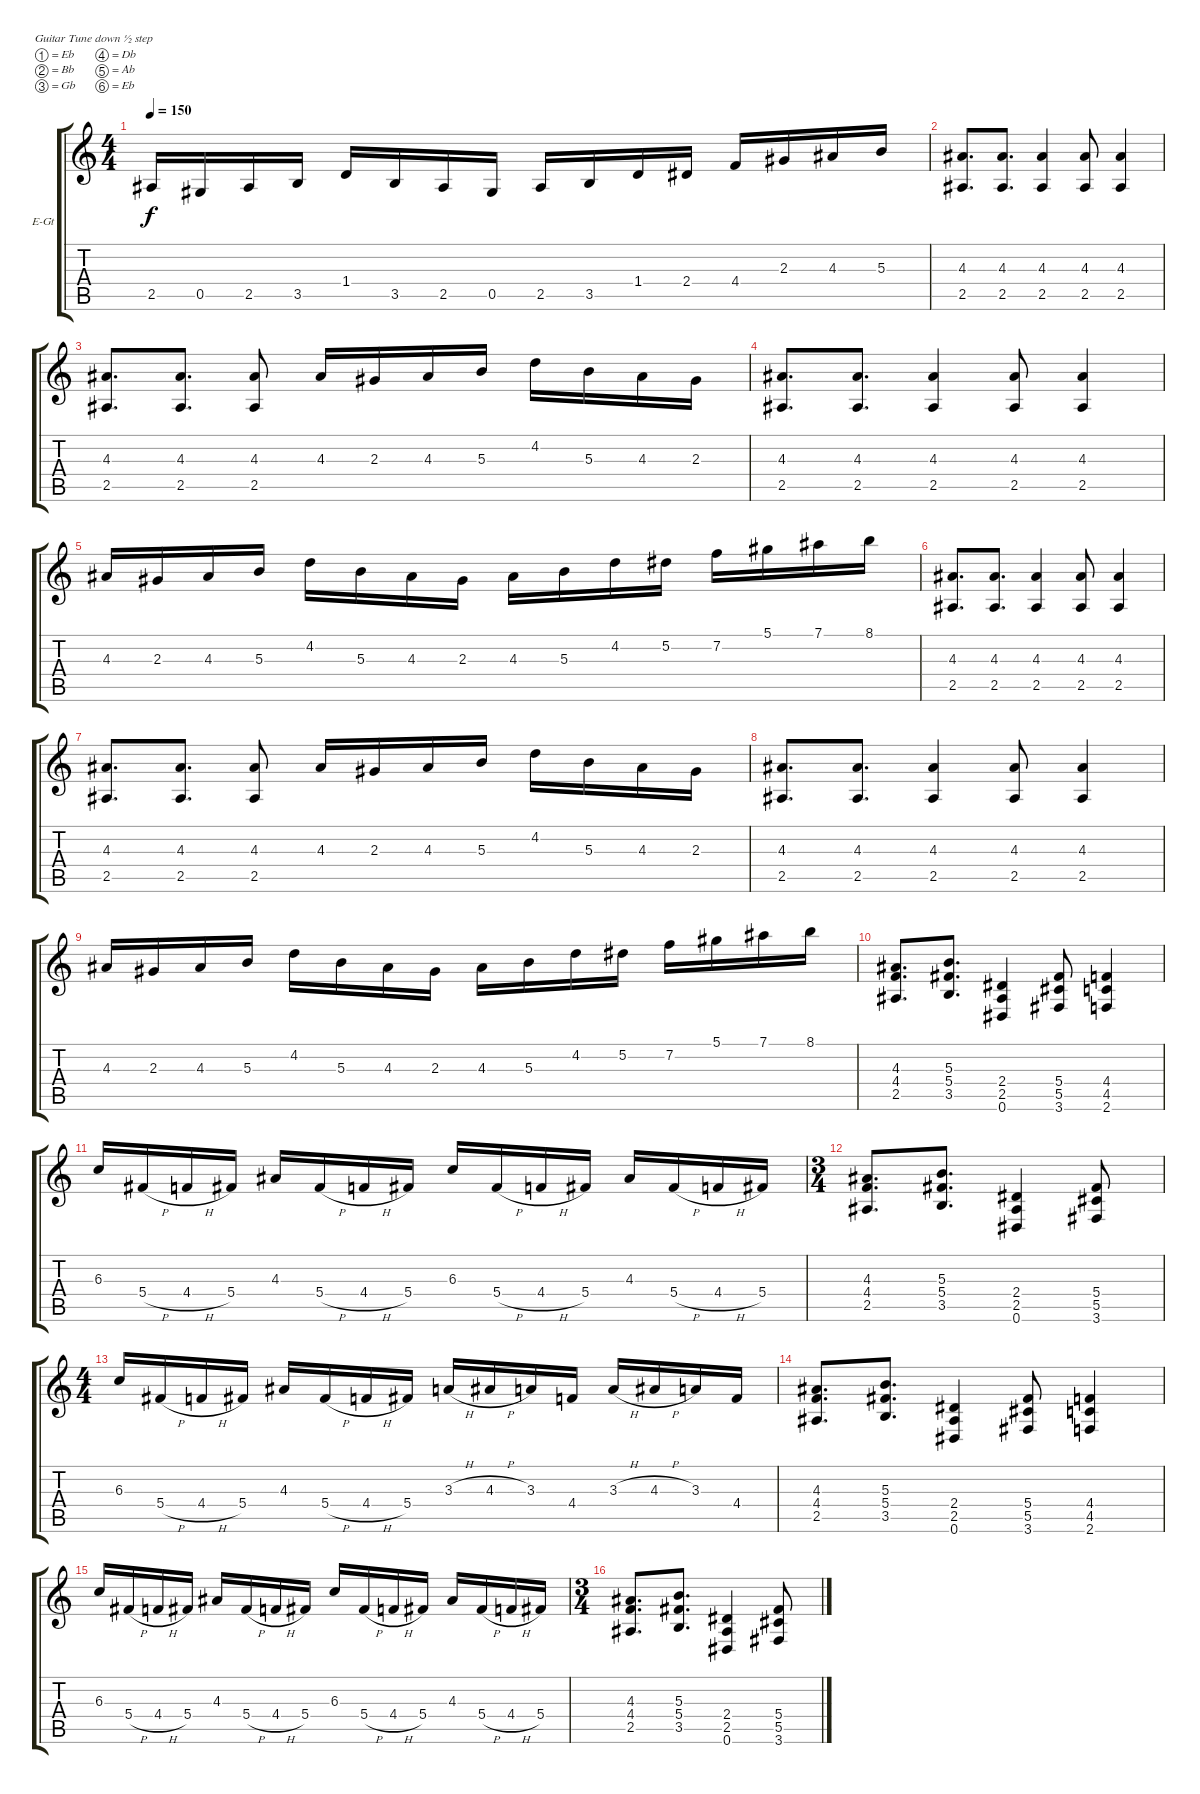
\defaultSystemsLayout 4
\bracketExtendMode groupsimilarinstruments
\firstSystemTrackNameOrientation horizontal
\otherSystemsTrackNameOrientation horizontal
\track ("Luke Hoskin" "E-Gt") {instrument distortionguitar}
\staff {score tabs}
\tuning (Eb4 Bb3 Gb3 Db3 Ab2 Eb2)
\ts (4 4)
\tempo 150
\clef g2
\scale
0.572062
\ks c
2.5.16{dy f instrument distortionguitar} 0.5.16 2.5.16 3.5.16 1.4.16 3.5.16 2.5.16 0.5.16 2.5.16 3.5.16 1.4.16 2.4.16 4.4.16 2.3.16 4.3.16 5.3.16 |
\scale
0.427729 (4.3 2.5).8{d} (2.5 4.3).8{d} (4.3 2.5).4 (2.5 4.3).8 (4.3 2.5).4 |
(4.3 2.5).8{d} (2.5 4.3).8{d} (4.3 2.5).8 4.3.16 2.3.16 4.3.16 5.3.16 4.2.16 5.3.16 4.3.16 2.3.16 |
(4.3 2.5).8{d} (2.5 4.3).8{d} (4.3 2.5).4 (2.5 4.3).8 (4.3 2.5).4 |
4.3.16 2.3.16 4.3.16 5.3.16 4.2.16 5.3.16 4.3.16 2.3.16 4.3.16 5.3.16 4.2.16 5.2.16 7.2.16 5.1.16 7.1.16 8.1.16 |
(4.3 2.5).8{d} (2.5 4.3).8{d} (4.3 2.5).4 (2.5 4.3).8 (4.3 2.5).4 |
(4.3 2.5).8{d} (2.5 4.3).8{d} (4.3 2.5).8 4.3.16 2.3.16 4.3.16 5.3.16 4.2.16 5.3.16 4.3.16 2.3.16 |
(4.3 2.5).8{d} (2.5 4.3).8{d} (4.3 2.5).4 (2.5 4.3).8 (4.3 2.5).4 |
4.3.16 2.3.16 4.3.16 5.3.16 4.2.16 5.3.16 4.3.16 2.3.16 4.3.16 5.3.16 4.2.16 5.2.16 7.2.16 5.1.16 7.1.16 8.1.16 |
(4.3 2.5 4.4).8{d} (3.5 5.3 5.4).8{d} (2.5 0.6 2.4).4 (5.5 5.4 3.6).8 (4.4 4.5 2.6).4 |
6.3.16 5.4{h}.16 4.4{h}.16 5.4.16 4.3.16 5.4{h}.16 4.4{h}.16 5.4.16 6.3.16 5.4{h}.16 4.4{h}.16 5.4.16 4.3.16 5.4{h}.16 4.4{h}.16 5.4.16 |
\ts (3 4)
(4.3 4.4 2.5).8{d} (3.5 5.4 5.3).8{d} (2.4 2.5 0.6).4 (3.6 5.5 5.4).8 |
\ts (4 4)
6.3.16 5.4{h}.16 4.4{h}.16 5.4.16 4.3.16 5.4{h}.16 4.4{h}.16 5.4.16 3.3{h}.16 4.3{h}.16 3.3.16 4.4.16 3.3{h}.16 4.3{h}.16 3.3.16 4.4.16 |
(4.3 2.5 4.4).8{d} (3.5 5.3 5.4).8{d} (2.5 0.6 2.4).4 (5.5 5.4 3.6).8 (4.4 4.5 2.6).4 |
6.3.16 5.4{h}.16 4.4{h}.16 5.4.16 4.3.16 5.4{h}.16 4.4{h}.16 5.4.16 6.3.16 5.4{h}.16 4.4{h}.16 5.4.16 4.3.16 5.4{h}.16 4.4{h}.16 5.4.16 |
\ts (3 4)
(4.3 4.4 2.5).8{d} (3.5 5.4 5.3).8{d} (2.4 2.5 0.6).4 (3.6 5.5 5.4).8
